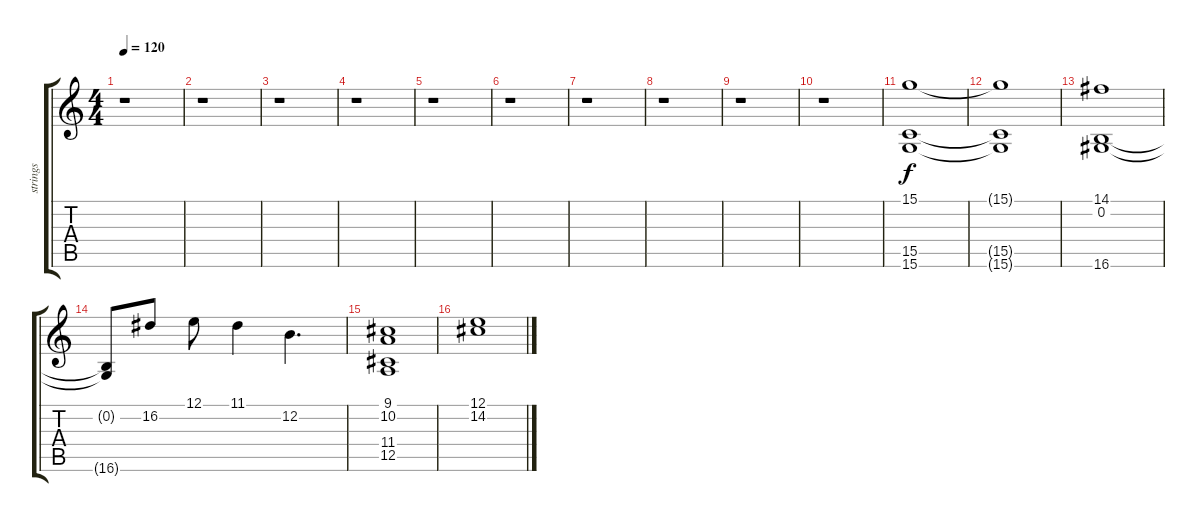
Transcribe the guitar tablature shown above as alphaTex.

\track ("strings" "strings") {instrument stringensemble2}
\staff {score tabs}
\tuning (E4 B3 G3 D3 A2 E2) {hide}
\ts (4 4)
\tempo 120
\clef g2
\ks c
r.1{dy f} |
r.1 |
r.1 |
r.1 |
r.1 |
r.1 |
r.1 |
r.1 |
r.1 |
r.1 |
(15.1 15.5 15.6).1 |
(15.1{t} 15.5{t} 15.6{t}).1 |
(14.1 0.2 16.6).1 |
(0.2{t} 16.6{t}).8 16.2.8 12.1.8 11.1.4 12.2.4{d} |
(9.1 10.2 11.4 12.5).1 |
(12.1 14.2).1
